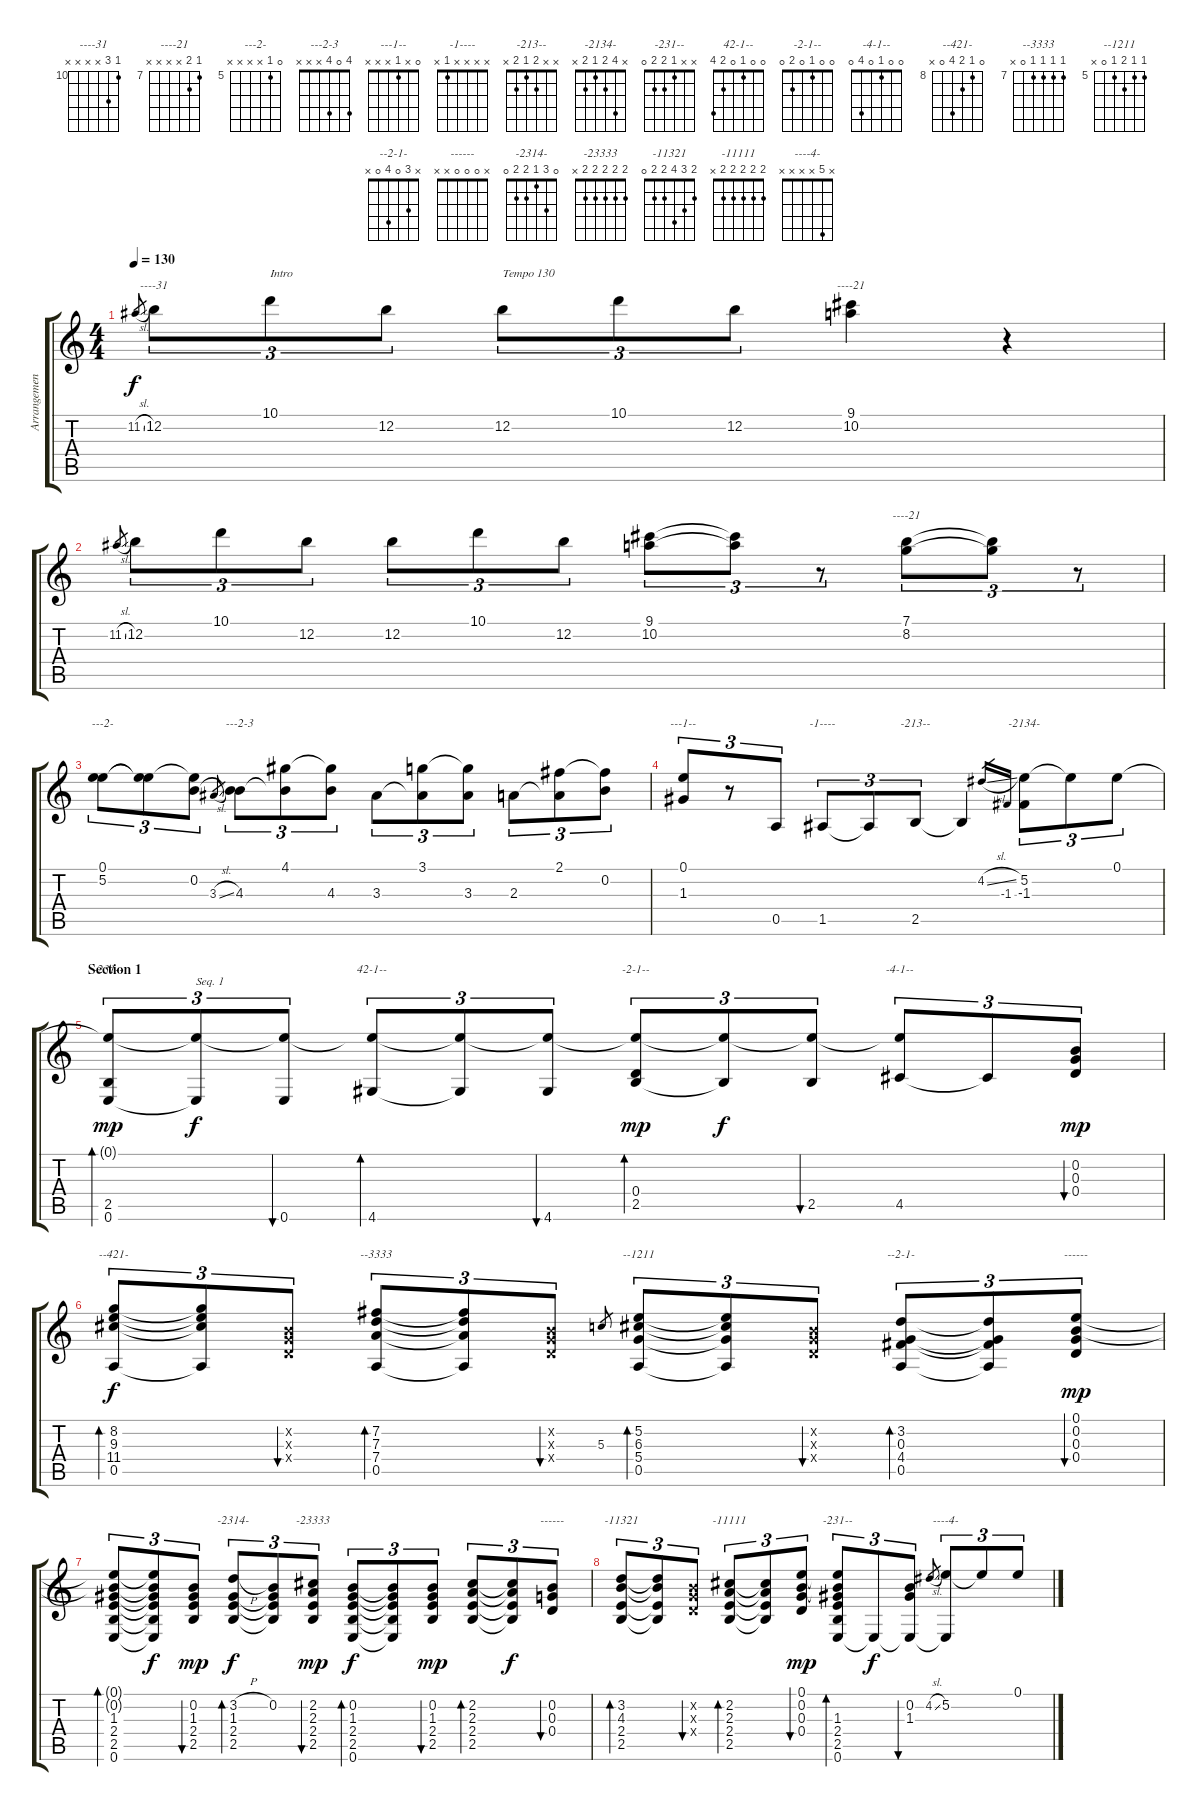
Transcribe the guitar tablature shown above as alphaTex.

\track ("Arrangement guitare février 2002" "Arrangemen") {instrument acousticguitarnylon}
\staff {score tabs}
\tuning (E4 B3 G3 D3 A2 E2) {hide}
\chord ("----31" 10 12 x x x x) {firstfret 10}
\chord ("----21" 9 10 x x x x) {firstfret 9}
\chord ("----21" 7 8 x x x x) {firstfret 7}
\chord ("---2-" 0 5 x x x x) {firstfret 5}
\chord ("---2-3" 4 0 4 x x x)
\chord ("---1--" 0 x 1 x x x)
\chord ("-1----" x x x x 1 x)
\chord ("-213--" x x 2 1 2 x)
\chord ("-2134-" x 4 2 1 2 x)
\chord ("-231--" 0 0 1 2 2 0)
\chord ("42-1--" 0 0 1 0 2 4)
\chord ("-2-1--" 0 0 1 0 2 0)
\chord ("-4-1--" 0 0 1 0 4 0)
\chord ("--421-" 0 8 9 11 0 x) {firstfret 8}
\chord ("--3333" 7 7 7 7 0 x) {firstfret 7}
\chord ("--1211" 5 5 6 5 0 x) {firstfret 5}
\chord ("--2-1-" x 3 0 4 0 x)
\chord ("------" 0 0 0 0 0 0)
\chord ("-2314-" 0 3 1 2 2 0)
\chord ("-23333" 2 2 2 2 2 x)
\chord ("------" x 0 0 0 x x)
\chord ("-11321" 2 3 4 2 2 0)
\chord ("-11111" 2 2 2 2 2 x)
\chord ("-231--" x x 1 2 2 0)
\chord ("----4-" x 5 x x x x)
\ts (4 4)
\tempo 130
\clef g2
\ks c
11.2{sl}.8{gr dy f instrument acousticguitarnylon} 12.2.8{tu (3 2) ch "----31"} 10.1.8{tu (3 2) txt "Intro"} 12.2.8{tu (3 2)} 12.2.8{tu (3 2) txt "Tempo 130"} 10.1.8{tu (3 2)} 12.2.8{tu (3 2)} (9.1 10.2).4{ch "----21"} r.4 |
11.2{sl}.8{gr} 12.2.8{tu (3 2)} 10.1.8{tu (3 2)} 12.2.8{tu (3 2)} 12.2.8{tu (3 2)} 10.1.8{tu (3 2)} 12.2.8{tu (3 2)} (9.1 10.2).8{tu (3 2)} (9.1{t} 10.2{t}).8{tu (3 2)} r.8{tu (3 2)} (7.1 8.2).8{tu (3 2) ch "----21"} (7.1{t} 8.2{t}).8{tu (3 2)} r.8{tu (3 2)} |
(0.1 5.2).8{tu (3 2) ch "---2-"} (0.1{t} 5.2{t}).8{tu (3 2)} (0.1{t} 0.2).8{tu (3 2)} 3.3{sl}.8{gr} (0.2{t} 4.3).8{tu (3 2) ch "---2-3"} (4.1 4.3{t}).8{tu (3 2)} (4.1{t} 4.3).8{tu (3 2)} 3.3.8{tu (3 2)} (3.1 3.3{t}).8{tu (3 2)} (3.1{t} 3.3).8{tu (3 2)} 2.3.8{tu (3 2)} (2.1 2.3{t}).8{tu (3 2)} (2.1{t} 0.2).8{tu (3 2)} |
(0.1 1.3).8{tu (3 2) ch "---1--"} r.8{tu (3 2)} 0.5.8{tu (3 2)} 1.5.8{tu (3 2) ch "-1----"} 1.5{t}.8{tu (3 2)} 2.5.8{tu (3 2) ch "-213--"} 2.5{t}.4 4.2{sl}.16{gr} -1.3.16{gr} (5.2 -1.3).8{tu (3 2) ch "-2134-"} 5.2{t}.8{tu (3 2)} 0.1.8{tu (3 2)} |
\section ("" "Section 1")
(0.1{t} 2.5 0.6).8{tu (3 2) bd 30 ch "-231--" dy mp} (0.1{t} 0.6{t}).8{tu (3 2) txt "Seq. 1" dy f} (0.1{t} 0.6).8{tu (3 2) bu 30} (0.1{t} 4.6).8{tu (3 2) bd 30 ch "42-1--"} (0.1{t} 4.6{t}).8{tu (3 2)} (0.1{t} 4.6).8{tu (3 2) bu 30} (0.1{t} 0.4 2.5).8{tu (3 2) bd 30 ch "-2-1--" dy mp} (0.1{t} 2.5{t}).8{tu (3 2) dy f} (0.1{t} 2.5).8{tu (3 2) bu 30} (0.1{t} 4.5).8{tu (3 2) ch "-4-1--"} 4.5{t}.8{tu (3 2)} (0.2 0.3 0.4).8{tu (3 2) bu 30 dy mp} |
(8.2 9.3 11.4 0.5).8{tu (3 2) bd 30 ch "--421-" dy f} (8.2{t} 9.3{t} 11.4{t} 0.5{t}).8{tu (3 2)} (0.2{x} 0.3{x} 0.4{x}).8{tu (3 2) bu 30} (7.2 7.3 7.4 0.5).8{tu (3 2) bd 30 ch "--3333"} (7.2{t} 7.3{t} 7.4{t} 0.5{t}).8{tu (3 2)} (0.2{x} 0.3{x} 0.4{x}).8{tu (3 2) bu 30} 5.3.8{gr} (5.2 6.3 5.4 0.5).8{tu (3 2) bd 30 ch "--1211"} (5.2{t} 6.3{t} 5.4{t} 0.5{t}).8{tu (3 2)} (0.2{x} 0.3{x} 0.4{x}).8{tu (3 2) bu 30} (3.2 0.3 4.4 0.5).8{tu (3 2) bd 30 ch "--2-1-"} (3.2{t} 0.3{t} 4.4{t} 0.5{t}).8{tu (3 2)} (0.1 0.2 0.3 0.4).8{tu (3 2) bu 30 ch "------" dy mp} |
(0.1{t} 0.2{t} 1.3 2.4 2.5 0.6).8{tu (3 2) bd 30} (0.1{t} 0.2{t} 1.3{t} 2.4{t} 2.5{t} 0.6{t}).8{tu (3 2) dy f} (0.2 1.3 2.4 2.5).8{tu (3 2) bu 30 dy mp} (3.2{h} 1.3 2.4 2.5).8{tu (3 2) bd 30 ch "-2314-" dy f} (0.2 1.3{t} 2.4{t} 2.5{t}).8{tu (3 2)} (2.2 2.3 2.4 2.5).8{tu (3 2) bu 30 ch "-23333" dy mp} (0.2 1.3 2.4 2.5 0.6).8{tu (3 2) bd 30 dy f} (0.2{t} 1.3{t} 2.4{t} 2.5{t} 0.6{t}).8{tu (3 2)} (0.2 1.3 2.4 2.5).8{tu (3 2) bu 30 dy mp} (2.2 2.3 2.4 2.5).8{tu (3 2) bd 30} (2.2{t} 2.3{t} 2.4{t} 2.5{t}).8{tu (3 2) dy f} (0.2 0.3 0.4).8{tu (3 2) bu 30 ch "------"} |
(3.2 4.3 2.4 2.5).8{tu (3 2) bd 30 ch "-11321"} (3.2{t} 4.3{t} 2.4{t} 2.5{t}).8{tu (3 2)} (0.2{x} 0.3{x} 0.4{x}).8{tu (3 2) bu 30} (2.2 2.3 2.4 2.5).8{tu (3 2) bd 30 ch "-11111"} (2.2{t} 2.3{t} 2.4{t} 2.5{t}).8{tu (3 2)} (0.1 0.2 0.3 0.4).8{tu (3 2) bu 30 dy mp} (0.1{t} 0.2{t} 1.3 2.4 2.5 0.6).8{tu (3 2) bd 30 ch "-231--"} 0.6{t}.8{tu (3 2) dy f} (0.2 1.3 0.6{t}).8{tu (3 2) bu 30} 4.2{sl}.8{gr} (5.2 0.6{t}).8{tu (3 2) ch "----4-"} 5.2{t}.8{tu (3 2)} 0.1.8{tu (3 2)}
